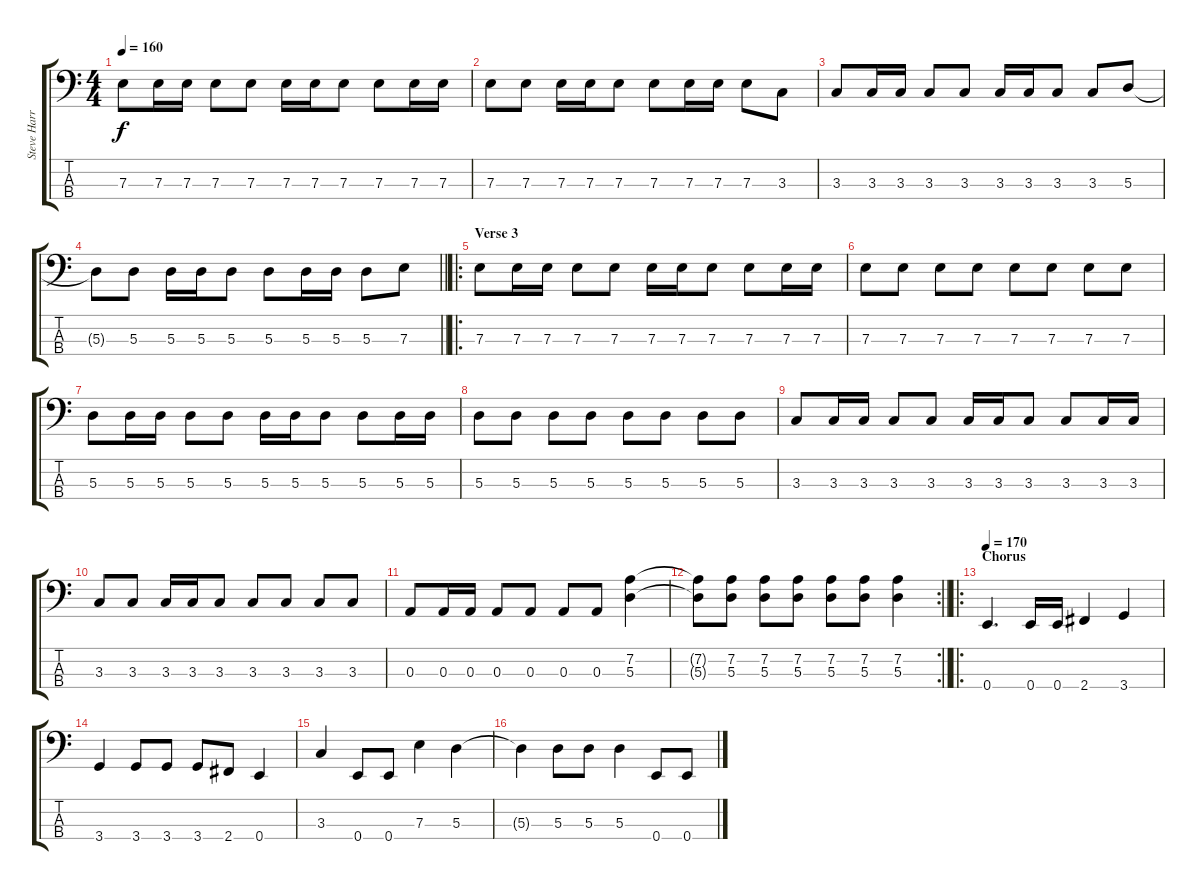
\track ("Steve Harris" "Steve Harr") {instrument electricbassfinger}
\staff {score tabs}
\tuning (G2 D2 A1 E1) {hide}
\ts (4 4)
\tempo 160
\clef f4
\ks c
7.3.8{dy f} 7.3.16 7.3.16 7.3.8 7.3.8 7.3.16 7.3.16 7.3.8 7.3.8 7.3.16 7.3.16 |
7.3.8 7.3.8 7.3.16 7.3.16 7.3.8 7.3.8 7.3.16 7.3.16 7.3.8 3.3.8 |
3.3.8 3.3.16 3.3.16 3.3.8 3.3.8 3.3.16 3.3.16 3.3.8 3.3.8 5.3.8 |
\barLineRight lightlight
5.3{t}.8 5.3.8 5.3.16 5.3.16 5.3.8 5.3.8 5.3.16 5.3.16 5.3.8 7.3.8 |
\ro
\section ("" "Verse 3")
7.3.8 7.3.16 7.3.16 7.3.8 7.3.8 7.3.16 7.3.16 7.3.8 7.3.8 7.3.16 7.3.16 |
7.3.8 7.3.8 7.3.8 7.3.8 7.3.8 7.3.8 7.3.8 7.3.8 |
5.3.8 5.3.16 5.3.16 5.3.8 5.3.8 5.3.16 5.3.16 5.3.8 5.3.8 5.3.16 5.3.16 |
5.3.8 5.3.8 5.3.8 5.3.8 5.3.8 5.3.8 5.3.8 5.3.8 |
3.3.8 3.3.16 3.3.16 3.3.8 3.3.8 3.3.16 3.3.16 3.3.8 3.3.8 3.3.16 3.3.16 |
3.3.8 3.3.8 3.3.16 3.3.16 3.3.8 3.3.8 3.3.8 3.3.8 3.3.8 |
0.3.8 0.3.16 0.3.16 0.3.8 0.3.8 0.3.8 0.3.8 (7.2 5.3).4 |
\rc 2
\barLineRight lightlight
(7.2{t} 5.3{t}).8 (7.2 5.3).8 (7.2 5.3).8 (7.2 5.3).8 (7.2 5.3).8 (7.2 5.3).8 (7.2 5.3).4 |
\ro
\section ("" "Chorus")
\tempo 170
0.4.4{d} 0.4.16 0.4.16 2.4.4 3.4.4 |
3.4.4 3.4.8 3.4.8 3.4.8 2.4.8 0.4.4 |
3.3.4 0.4.8 0.4.8 7.3.4 5.3.4 |
5.3{t}.4 5.3.8 5.3.8 5.3.4 0.4.8 0.4.8
